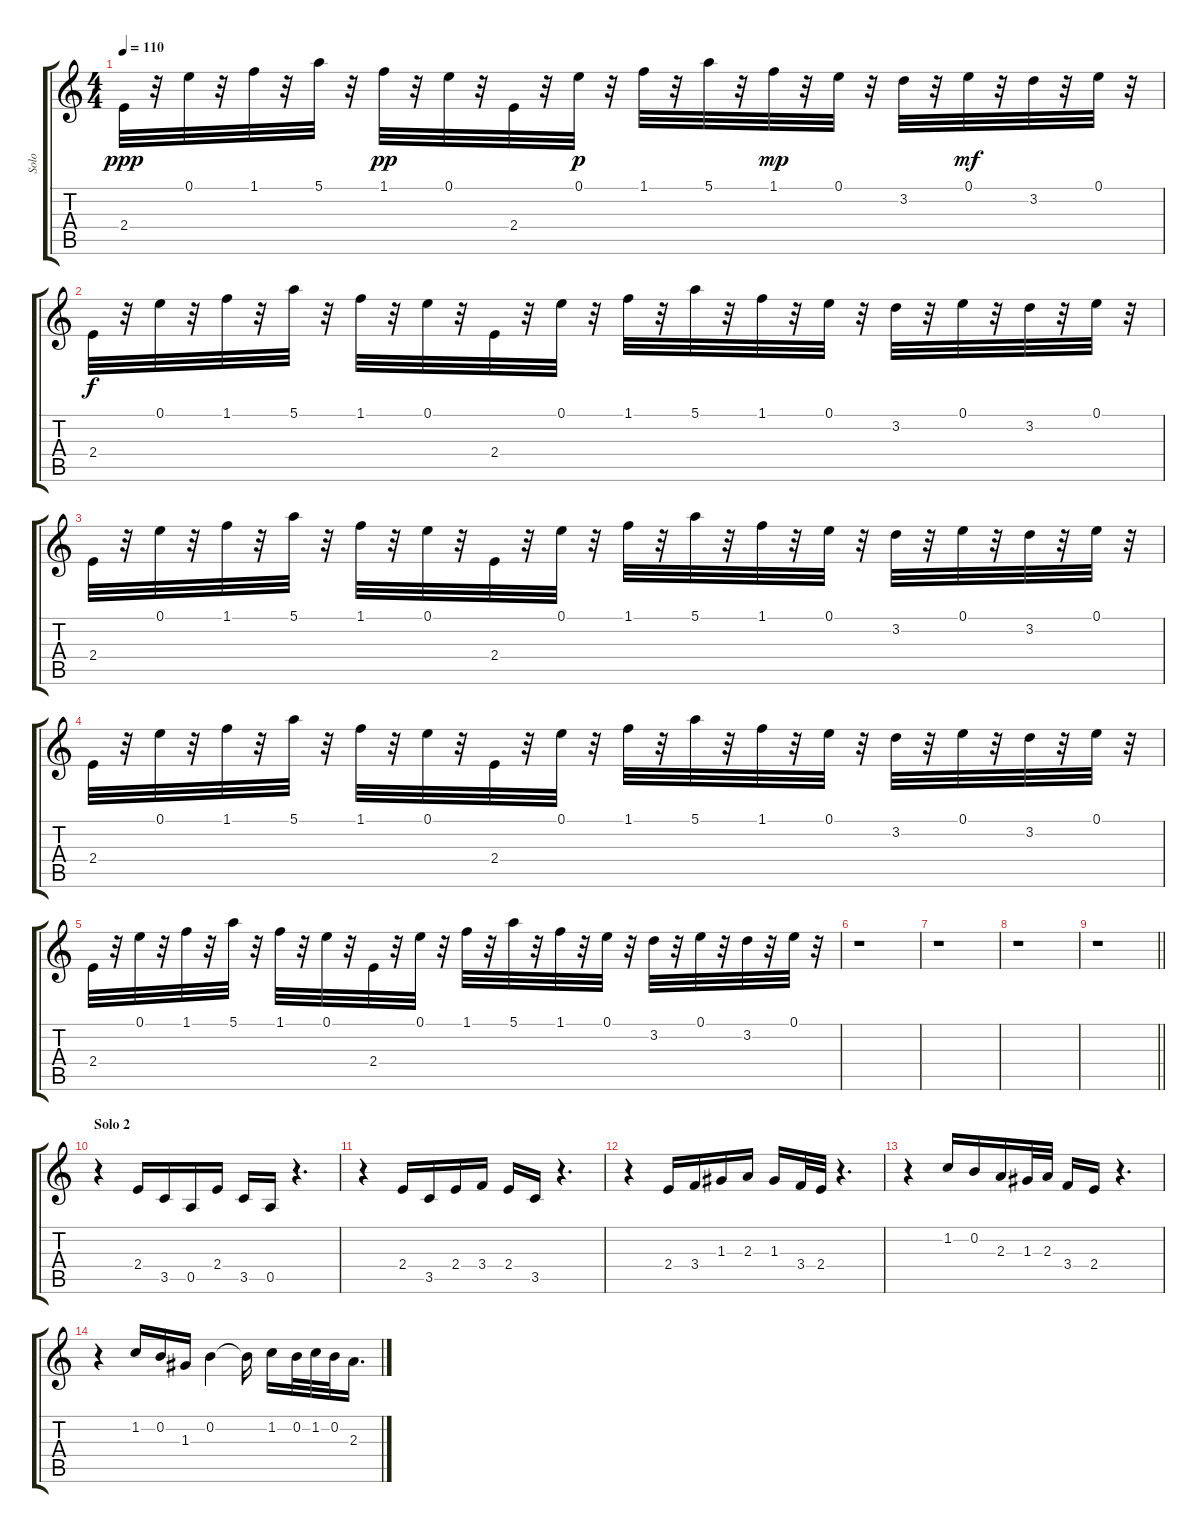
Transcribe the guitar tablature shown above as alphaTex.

\track ("Solo" "Solo") {instrument distortionguitar}
\staff {score tabs}
\tuning (E4 B3 G3 D3 A2 E2) {hide}
\ts (4 4)
\tempo 110
\clef g2
\ks c
2.4.32{dy ppp} r.32 0.1.32 r.32 1.1.32 r.32 5.1.32 r.32 1.1.32{dy pp} r.32 0.1.32 r.32 2.4.32 r.32 0.1.32{dy p} r.32 1.1.32 r.32 5.1.32 r.32 1.1.32{dy mp} r.32 0.1.32 r.32 3.2.32 r.32 0.1.32{dy mf} r.32 3.2.32 r.32 0.1.32 r.32 |
2.4.32{dy f} r.32 0.1.32 r.32 1.1.32 r.32 5.1.32 r.32 1.1.32 r.32 0.1.32 r.32 2.4.32 r.32 0.1.32 r.32 1.1.32 r.32 5.1.32 r.32 1.1.32 r.32 0.1.32 r.32 3.2.32 r.32 0.1.32 r.32 3.2.32 r.32 0.1.32 r.32 |
2.4.32 r.32 0.1.32 r.32 1.1.32 r.32 5.1.32 r.32 1.1.32 r.32 0.1.32 r.32 2.4.32 r.32 0.1.32 r.32 1.1.32 r.32 5.1.32 r.32 1.1.32 r.32 0.1.32 r.32 3.2.32 r.32 0.1.32 r.32 3.2.32 r.32 0.1.32 r.32 |
2.4.32 r.32 0.1.32 r.32 1.1.32 r.32 5.1.32 r.32 1.1.32 r.32 0.1.32 r.32 2.4.32 r.32 0.1.32 r.32 1.1.32 r.32 5.1.32 r.32 1.1.32 r.32 0.1.32 r.32 3.2.32 r.32 0.1.32 r.32 3.2.32 r.32 0.1.32 r.32 |
2.4.32 r.32 0.1.32 r.32 1.1.32 r.32 5.1.32 r.32 1.1.32 r.32 0.1.32 r.32 2.4.32 r.32 0.1.32 r.32 1.1.32 r.32 5.1.32 r.32 1.1.32 r.32 0.1.32 r.32 3.2.32 r.32 0.1.32 r.32 3.2.32 r.32 0.1.32 r.32 |
r.1 |
r.1 |
r.1 |
\barLineRight lightlight
r.1 |
\section ("" "Solo 2")
r.4 2.4.16 3.5.16 0.5.16 2.4.16 3.5.16 0.5.16 r.4{d} |
r.4 2.4.16 3.5.16 2.4.16 3.4.16 2.4.16 3.5.16 r.4{d} |
r.4 2.4.16 3.4.16 1.3.16 2.3.16 1.3.16 3.4.32 2.4.32 r.4{d} |
r.4 1.2.16 0.2.16 2.3.16 1.3.32 2.3.32 3.4.16 2.4.16 r.4{d} |
r.4 1.2.16 0.2.16 1.3.16 0.2.4 0.2{t}.16 1.2.16 0.2.32 1.2.32 0.2.32 2.3.16{d}
